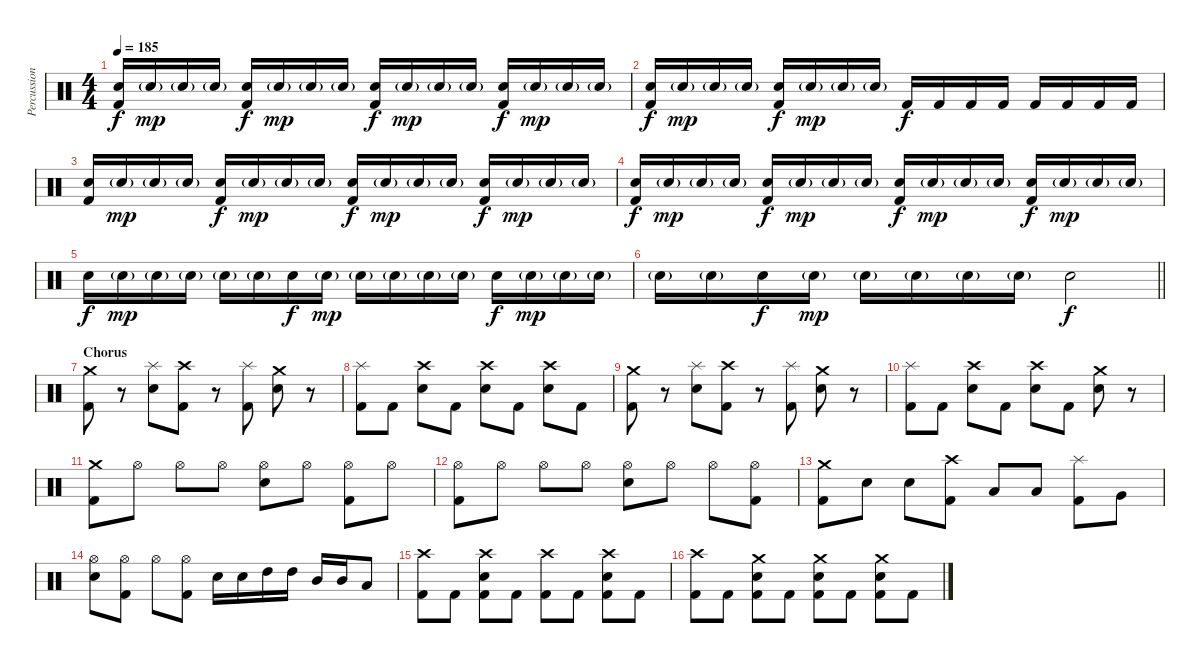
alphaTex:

\track ("Percussion" "Percussion") {instrument percussion}
\staff {score}
\articulation defaults
\ts (4 4)
\tempo 185
\clef neutral
\ks c
("Electric Snare (hit)" "Kick (hit) 2").16{dy f} "Electric Snare (hit)"{g}.16{dy mp} "Electric Snare (hit)"{g}.16 "Electric Snare (hit)"{g}.16 ("Electric Snare (hit)" "Kick (hit) 2").16{dy f} "Electric Snare (hit)"{g}.16{dy mp} "Electric Snare (hit)"{g}.16 "Electric Snare (hit)"{g}.16 ("Electric Snare (hit)" "Kick (hit) 2").16{dy f} "Electric Snare (hit)"{g}.16{dy mp} "Electric Snare (hit)"{g}.16 "Electric Snare (hit)"{g}.16 ("Electric Snare (hit)" "Kick (hit) 2").16{dy f} "Electric Snare (hit)"{g}.16{dy mp} "Electric Snare (hit)"{g}.16 "Electric Snare (hit)"{g}.16 |
("Electric Snare (hit)" "Kick (hit) 2").16{dy f} "Electric Snare (hit)"{g}.16{dy mp} "Electric Snare (hit)"{g}.16 "Electric Snare (hit)"{g}.16 ("Electric Snare (hit)" "Kick (hit) 2").16{dy f} "Electric Snare (hit)"{g}.16{dy mp} "Electric Snare (hit)"{g}.16 "Electric Snare (hit)"{g}.16 "Kick (hit) 2".16{dy f} "Kick (hit) 2".16 "Kick (hit) 2".16 "Kick (hit) 2".16 "Kick (hit) 2".16 "Kick (hit) 2".16 "Kick (hit) 2".16 "Kick (hit) 2".16 |
("Electric Snare (hit)" "Kick (hit) 2").16 "Electric Snare (hit)"{g}.16{dy mp} "Electric Snare (hit)"{g}.16 "Electric Snare (hit)"{g}.16 ("Electric Snare (hit)" "Kick (hit) 2").16{dy f} "Electric Snare (hit)"{g}.16{dy mp} "Electric Snare (hit)"{g}.16 "Electric Snare (hit)"{g}.16 ("Electric Snare (hit)" "Kick (hit) 2").16{dy f} "Electric Snare (hit)"{g}.16{dy mp} "Electric Snare (hit)"{g}.16 "Electric Snare (hit)"{g}.16 ("Electric Snare (hit)" "Kick (hit) 2").16{dy f} "Electric Snare (hit)"{g}.16{dy mp} "Electric Snare (hit)"{g}.16 "Electric Snare (hit)"{g}.16 |
("Electric Snare (hit)" "Kick (hit) 2").16{dy f} "Electric Snare (hit)"{g}.16{dy mp} "Electric Snare (hit)"{g}.16 "Electric Snare (hit)"{g}.16 ("Electric Snare (hit)" "Kick (hit) 2").16{dy f} "Electric Snare (hit)"{g}.16{dy mp} "Electric Snare (hit)"{g}.16 "Electric Snare (hit)"{g}.16 ("Electric Snare (hit)" "Kick (hit) 2").16{dy f} "Electric Snare (hit)"{g}.16{dy mp} "Electric Snare (hit)"{g}.16 "Electric Snare (hit)"{g}.16 ("Electric Snare (hit)" "Kick (hit) 2").16{dy f} "Electric Snare (hit)"{g}.16{dy mp} "Electric Snare (hit)"{g}.16 "Electric Snare (hit)"{g}.16 |
"Electric Snare (hit)".16{dy f} "Electric Snare (hit)"{g}.16{dy mp} "Electric Snare (hit)"{g}.16 "Electric Snare (hit)"{g}.16 "Electric Snare (hit)"{g}.16 "Electric Snare (hit)"{g}.16 "Electric Snare (hit)".16{dy f} "Electric Snare (hit)"{g}.16{dy mp} "Electric Snare (hit)"{g}.16 "Electric Snare (hit)"{g}.16 "Electric Snare (hit)"{g}.16 "Electric Snare (hit)"{g}.16 "Electric Snare (hit)".16{dy f} "Electric Snare (hit)"{g}.16{dy mp} "Electric Snare (hit)"{g}.16 "Electric Snare (hit)"{g}.16 |
\barLineRight lightlight "Electric Snare (hit)"{g}.16 "Electric Snare (hit)"{g}.16 "Electric Snare (hit)".16{dy f} "Electric Snare (hit)"{g}.16{dy mp} "Electric Snare (hit)"{g}.16 "Electric Snare (hit)"{g}.16 "Electric Snare (hit)"{g}.16 "Electric Snare (hit)"{g}.16 "Electric Snare (hit)".2{dy f}
|
\section ("" "Chorus")
("Crash medium (hit)" "Kick (hit) 2").8 r.8 ("Splash (hit)" "Electric Snare (hit)").8 ("Crash high (hit)" "Kick (hit) 2").8 r.8 ("Splash (hit)" "Kick (hit) 2").8 ("Crash medium (hit)" "Electric Snare (hit)").8 r.8 |
("Splash (hit)" "Kick (hit) 2").8 "Kick (hit) 2".8 ("Crash high (hit)" "Electric Snare (hit)").8 "Kick (hit) 2".8 ("Crash high (hit)" "Electric Snare (hit)").8 "Kick (hit) 2".8 ("Crash high (hit)" "Electric Snare (hit)").8 "Kick (hit) 2".8 |
("Crash medium (hit)" "Kick (hit) 2").8 r.8 ("Splash (hit)" "Electric Snare (hit)").8 ("Crash high (hit)" "Kick (hit) 2").8 r.8 ("Splash (hit)" "Kick (hit) 2").8 ("Crash medium (hit)" "Electric Snare (hit)").8 r.8 |
("Splash (hit)" "Kick (hit) 2").8 "Kick (hit) 2".8 ("Crash high (hit)" "Electric Snare (hit)").8 "Kick (hit) 2".8 ("Crash high (hit)" "Electric Snare (hit)").8 "Kick (hit) 2".8 ("Crash medium (hit)" "Electric Snare (hit)").8 r.8 |
("Crash medium (hit)" "Kick (hit) 2").8 "Hi-Hat (open)".8 "Hi-Hat (open)".8 "Hi-Hat (open)".8 ("Hi-Hat (open)" "Electric Snare (hit)").8 "Hi-Hat (open)".8 ("Hi-Hat (open)" "Kick (hit) 2").8 "Hi-Hat (open)".8 |
("Hi-Hat (open)" "Kick (hit) 2").8 "Hi-Hat (open)".8 "Hi-Hat (open)".8 "Hi-Hat (open)".8 ("Hi-Hat (open)" "Electric Snare (hit)").8 "Hi-Hat (open)".8 "Hi-Hat (open)".8 ("Hi-Hat (open)" "Kick (hit) 2").8 |
("Crash medium (hit)" "Kick (hit) 2").8 "Electric Snare (hit)".8 "Electric Snare (hit)".8 ("Crash high (hit)" "Kick (hit) 2").8 "Low Tom (hit)".8 "Low Tom (hit)".8 ("Splash (hit)" "Kick (hit) 2").8 "Very Low Tom (hit)".8 |
("Hi-Hat (open)" "Electric Snare (hit)").8 ("Hi-Hat (open)" "Kick (hit) 2").8 "Hi-Hat (open)".8 ("Hi-Hat (open)" "Kick (hit) 2").8 "Electric Snare (hit)".16 "Electric Snare (hit)".16 "High Tom (hit)".16 "High Tom (hit)".16 "Mid Tom (hit)".16 "Mid Tom (hit)".16 "Low Tom (hit)".8 |
("Crash high (hit)" "Kick (hit) 2").8 "Kick (hit) 2".8 ("Crash high (hit)" "Electric Snare (hit)" "Kick (hit) 2").8 "Kick (hit) 2".8 ("Crash high (hit)" "Kick (hit) 2").8 "Kick (hit) 2".8 ("Crash high (hit)" "Electric Snare (hit)" "Kick (hit) 2").8 "Kick (hit) 2".8 |
("Crash high (hit)" "Kick (hit) 2").8 "Kick (hit) 2".8 ("Crash medium (hit)" "Electric Snare (hit)" "Kick (hit) 2").8 "Kick (hit) 2".8 ("Crash medium (hit)" "Electric Snare (hit)" "Kick (hit) 2").8 "Kick (hit) 2".8 ("Crash medium (hit)" "Electric Snare (hit)" "Kick (hit) 2").8 "Kick (hit) 2".8
